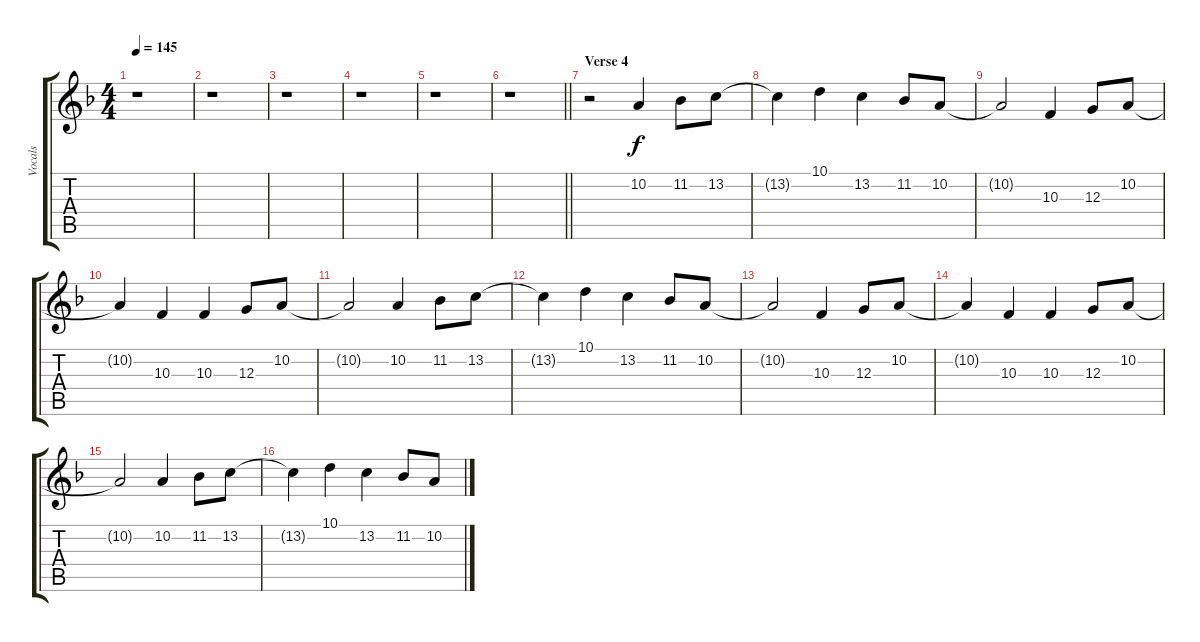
\track ("Vocals" "Vocals") {instrument lead1square}
\staff {score tabs}
\tuning (E4 B3 G3 D3 A2 E2) {hide}
\ts (4 4)
\tempo 145
\clef g2
\ks f
r.1{dy f} |
r.1 |
r.1 |
r.1 |
r.1 |
\barLineRight lightlight
r.1 |
\section ("" "Verse 4")
r.2 10.2.4 11.2.8 13.2.8 |
13.2{t}.4 10.1.4 13.2.4 11.2.8 10.2.8 |
10.2{t}.2 10.3.4 12.3.8 10.2.8 |
10.2{t}.4 10.3.4 10.3.4 12.3.8 10.2.8 |
10.2{t}.2 10.2.4 11.2.8 13.2.8 |
13.2{t}.4 10.1.4 13.2.4 11.2.8 10.2.8 |
10.2{t}.2 10.3.4 12.3.8 10.2.8 |
10.2{t}.4 10.3.4 10.3.4 12.3.8 10.2.8 |
10.2{t}.2 10.2.4 11.2.8 13.2.8 |
13.2{t}.4 10.1.4 13.2.4 11.2.8 10.2.8
